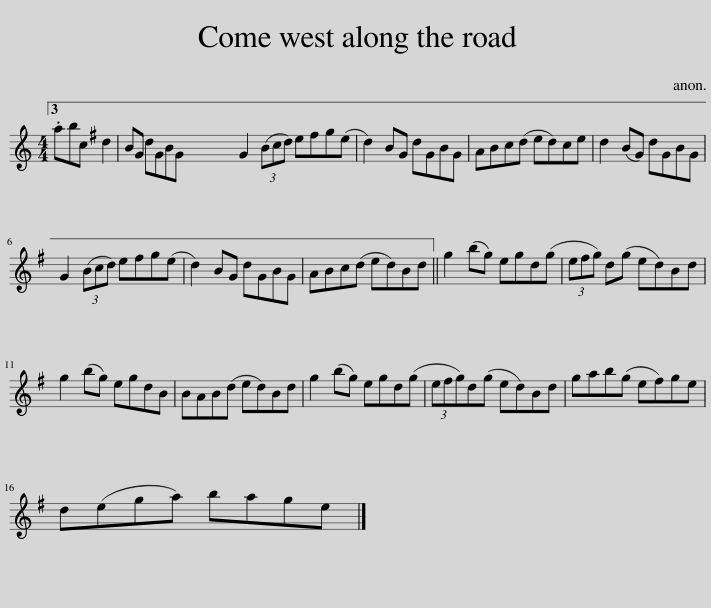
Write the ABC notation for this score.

X:1
L:1/8
M:4/4
I:linebreak $
K:C
V:1 treble
V:1
 .abc d2 BG dGBG | G2 (3(Bcd) e^fg(e | d2) BG dGBG | ABc(d ed)ce | d2 (BG) dGBG |$ %5
 G2 (3(Bcd) e^fg(e | d2) BG dGBG | ABc(d ed)Bd || g2 (bg) egd(g | (3e^fg) d(g ed)Bd |$ %10
 g2 (bg) egdB | BAB(d ed)Bd | g2 (bg) egd(g | (3e^fg)d(g ed)Bd | gab(g e^f)ge |$ %15
 d(ega) bage |] %16
